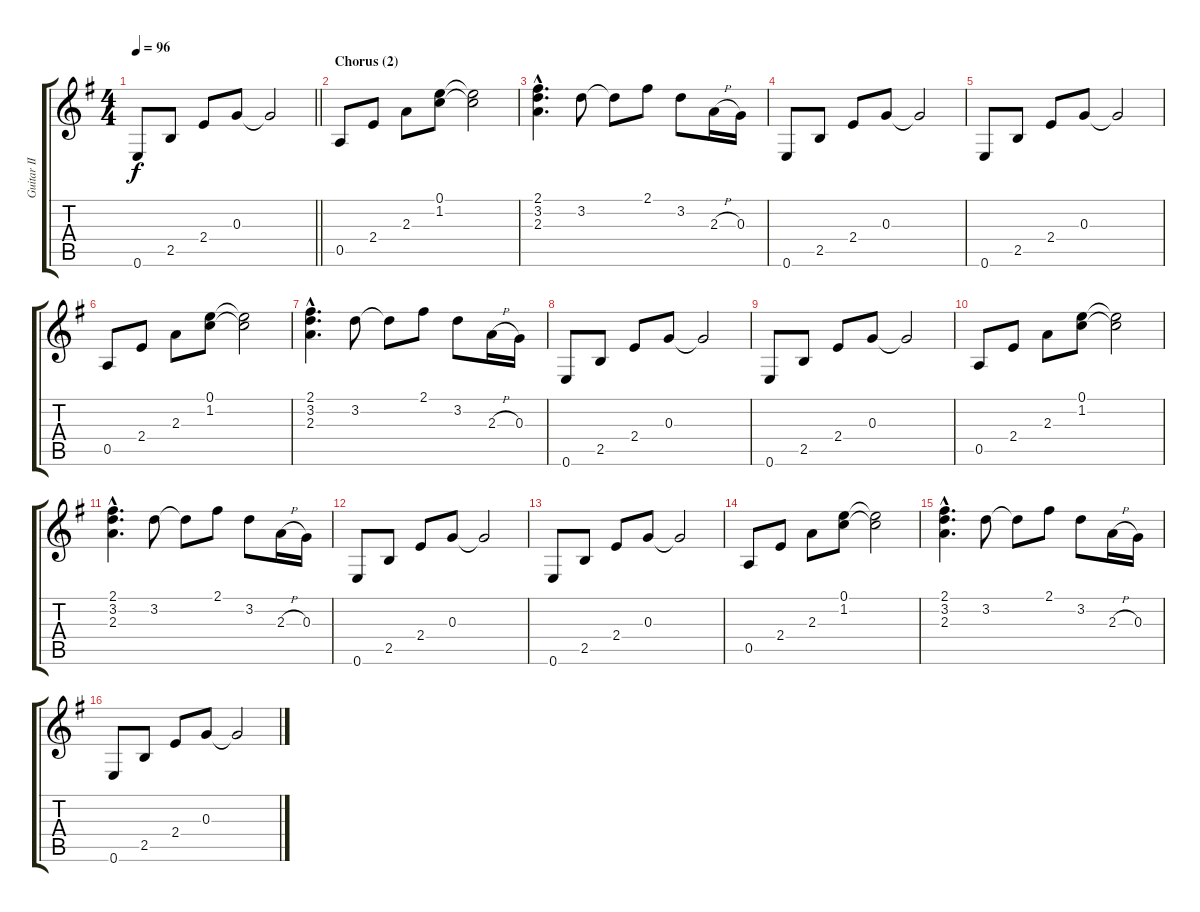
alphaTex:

\track ("Guitar II" "Guitar II") {instrument acousticguitarsteel}
\staff {score tabs}
\tuning (E4 B3 G3 D3 A2 E2) {hide}
\ts (4 4)
\tempo 96
\clef g2
\barLineRight lightlight
\ks eminor
0.6.8{dy f} 2.5.8 2.4.8 0.3.8 0.3{t}.2 |
\section ("" "Chorus (2)")
0.5.8 2.4.8 2.3.8 (0.1 1.2).8 (0.1{t} 1.2{t}).2 |
(2.1{hac} 3.2{hac} 2.3{hac}).4{d} 3.2.8 3.2{t}.8 2.1.8 3.2.8 2.3{h}.16 0.3.16 |
0.6.8 2.5.8 2.4.8 0.3.8 0.3{t}.2 |
0.6.8 2.5.8 2.4.8 0.3.8 0.3{t}.2 |
0.5.8 2.4.8 2.3.8 (0.1 1.2).8 (0.1{t} 1.2{t}).2 |
(2.1{hac} 3.2{hac} 2.3{hac}).4{d} 3.2.8 3.2{t}.8 2.1.8 3.2.8 2.3{h}.16 0.3.16 |
0.6.8 2.5.8 2.4.8 0.3.8 0.3{t}.2 |
0.6.8 2.5.8 2.4.8 0.3.8 0.3{t}.2 |
0.5.8 2.4.8 2.3.8 (0.1 1.2).8 (0.1{t} 1.2{t}).2 |
(2.1{hac} 3.2{hac} 2.3{hac}).4{d} 3.2.8 3.2{t}.8 2.1.8 3.2.8 2.3{h}.16 0.3.16 |
0.6.8 2.5.8 2.4.8 0.3.8 0.3{t}.2 |
0.6.8 2.5.8 2.4.8 0.3.8 0.3{t}.2 |
0.5.8 2.4.8 2.3.8 (0.1 1.2).8 (0.1{t} 1.2{t}).2 |
(2.1{hac} 3.2{hac} 2.3{hac}).4{d} 3.2.8 3.2{t}.8 2.1.8 3.2.8 2.3{h}.16 0.3.16 |
0.6.8 2.5.8 2.4.8 0.3.8 0.3{t}.2
